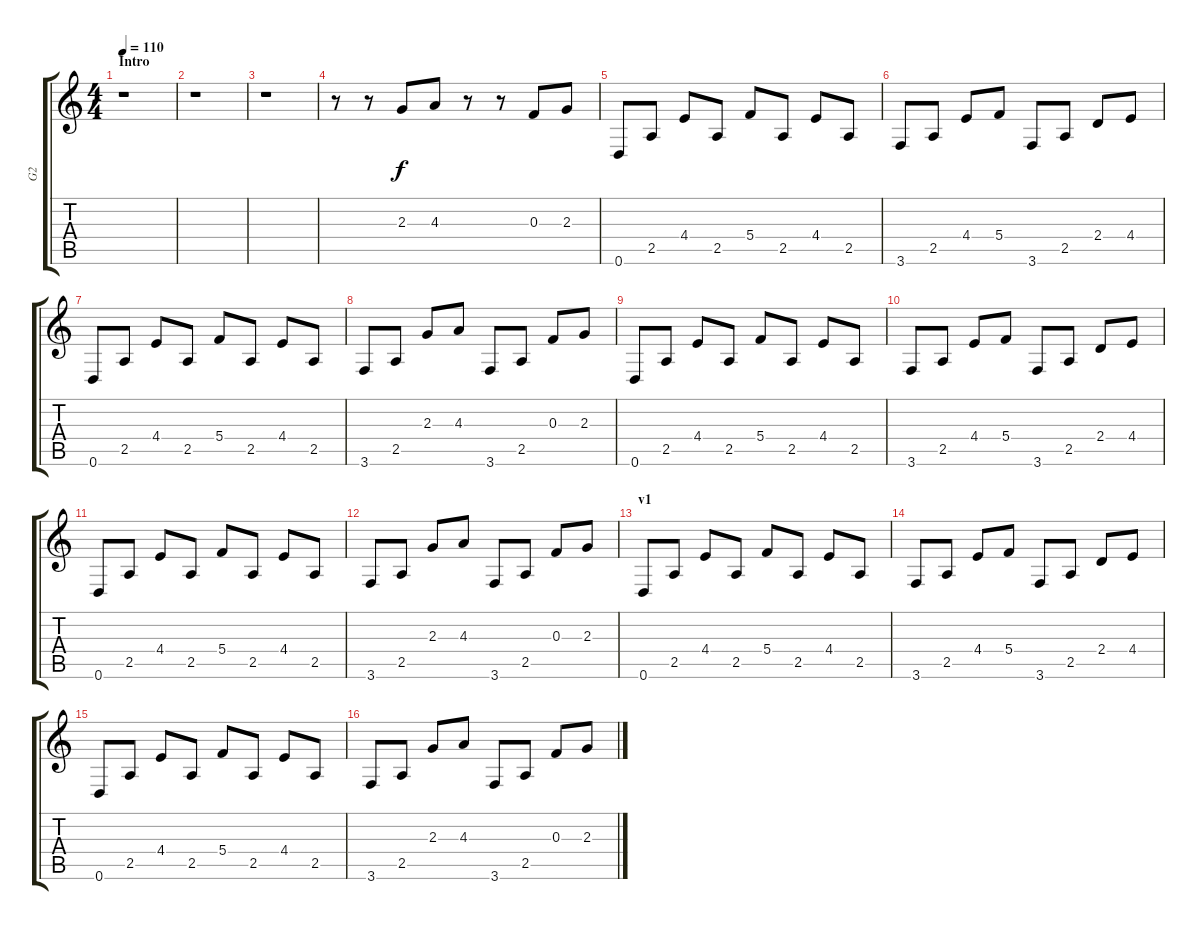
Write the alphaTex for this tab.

\track ("G2" "G2") {instrument acousticguitarsteel}
\staff {score tabs}
\tuning (D4 A3 F3 C3 G2 D2) {hide}
\ts (4 4)
\section ("" "Intro")
\tempo 110
\clef g2
\ks c
r.1{dy f instrument acousticguitarsteel} |
r.1 |
r.1 |
r.8 r.8 2.3.8 4.3.8 r.8 r.8 0.3.8 2.3.8 |
0.6.8 2.5.8 4.4.8 2.5.8 5.4.8 2.5.8 4.4.8 2.5.8 |
3.6.8 2.5.8 4.4.8 5.4.8 3.6.8 2.5.8 2.4.8 4.4.8 |
0.6.8 2.5.8 4.4.8 2.5.8 5.4.8 2.5.8 4.4.8 2.5.8 |
3.6.8 2.5.8 2.3.8 4.3.8 3.6.8 2.5.8 0.3.8 2.3.8 |
0.6.8 2.5.8 4.4.8 2.5.8 5.4.8 2.5.8 4.4.8 2.5.8 |
3.6.8 2.5.8 4.4.8 5.4.8 3.6.8 2.5.8 2.4.8 4.4.8 |
0.6.8 2.5.8 4.4.8 2.5.8 5.4.8 2.5.8 4.4.8 2.5.8 |
3.6.8 2.5.8 2.3.8 4.3.8 3.6.8 2.5.8 0.3.8 2.3.8 |
\section ("" "v1")
0.6.8 2.5.8 4.4.8 2.5.8 5.4.8 2.5.8 4.4.8 2.5.8 |
3.6.8 2.5.8 4.4.8 5.4.8 3.6.8 2.5.8 2.4.8 4.4.8 |
0.6.8 2.5.8 4.4.8 2.5.8 5.4.8 2.5.8 4.4.8 2.5.8 |
3.6.8 2.5.8 2.3.8 4.3.8 3.6.8 2.5.8 0.3.8 2.3.8
